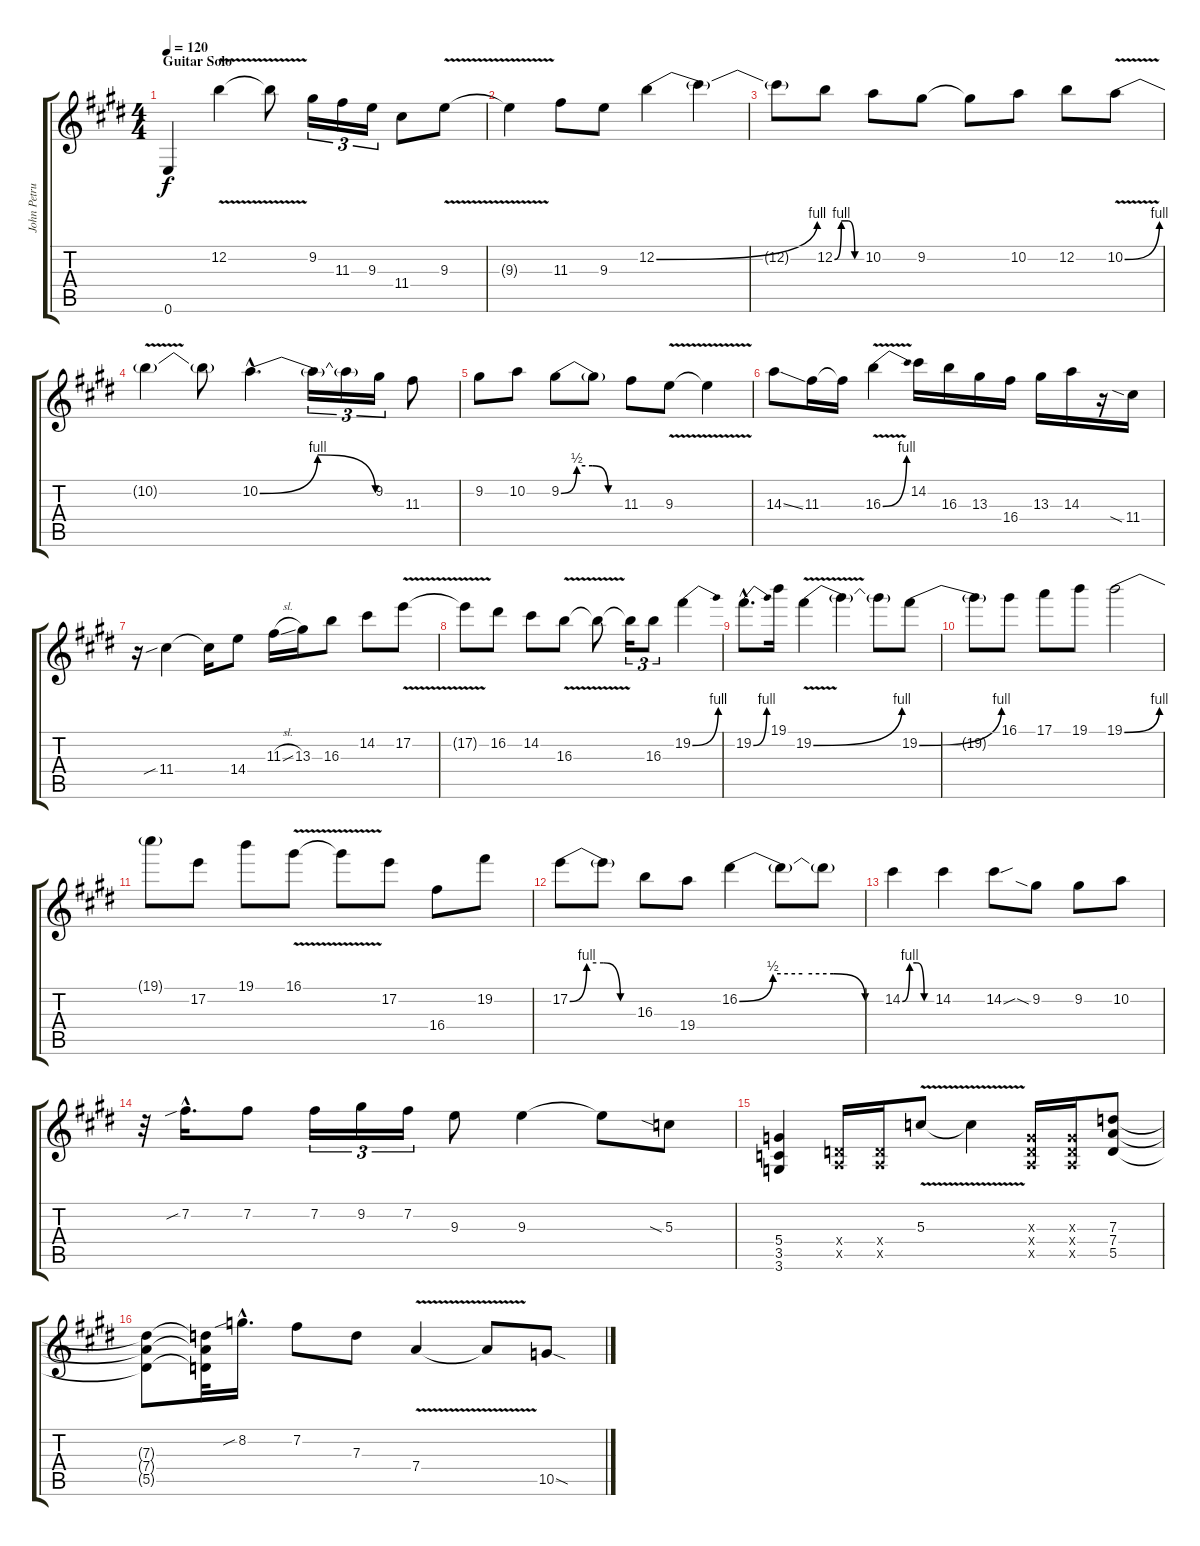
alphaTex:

\track ("John Petrucci Acoustic/Solo Guitar" "John Petru") {instrument electricguitarclean}
\staff {score tabs}
\tuning (E4 B3 G3 D3 A2 E2) {hide}
\ts (4 4)
\section ("" "Guitar Solo")
\tempo 120
\clef g2
\ks e
0.6.4{dy f instrument distortionguitar} 12.2{v}.4 12.2{t}.8 9.2.16{tu (3 2)} 11.3.16{tu (3 2)} 9.3.16{tu (3 2)} 11.4.8 9.3{v}.8 |
9.3{t}.4 11.3.8 9.3.8 12.2{be (bend 0 0 60 4)}.4 12.2{t}.4 |
12.2{t}.8 12.2{be (custom 0 0 15 4 30 4 45 0 60 0)}.8 10.2.8 9.2.8 9.2{t}.8 10.2.8 12.2.8 10.2{be (bend 0 0 60 4) v}.8 |
10.2{t}.4 10.2{t}.8 10.2{be (bendrelease 0 0 15 4 41 4 60 0) hac}.4{d} 10.2{t}.16{tu (3 2)} 10.2{t}.16{tu (3 2)} 9.2.16{tu (3 2)} 11.3.8 |
9.2.8 10.2.8 9.2{be (custom 0 0 15 2 30 2 45 0 60 0)}.8 9.2{t}.8 11.3.8 9.3{v}.8 9.3{t}.4 |
14.3{ss}.8 11.3.16 11.3{t}.16 16.3{be (bend 0 0 60 4) v}.4 14.2.16 16.3.16 13.3.16 16.4.16 13.3.16 14.3.16 r.16 11.4{sia}.16 |
r.16 11.4{sib}.4 11.4{t}.16 14.4.8 11.3{sl}.16 13.3.16 16.3.8 14.2.8 17.2{v}.8 |
17.2{t}.8 16.2.8 14.2.8 16.3{v}.8 16.3{t}.8 16.3{t}.16{tu (3 2)} 16.3.8{tu (3 2)} 19.2{be (bend 0 0 60 4)}.4 |
19.2{be (bend 0 0 60 4) hac}.8{d} 19.1.16 19.2{be (bend 0 0 60 4) v}.4 19.2{t}.4 19.2{t}.8 19.2{be (bend 0 0 60 4)}.8 |
19.2{t}.8 16.1.8 17.1.8 19.1.8 19.1{be (bend 0 0 60 4)}.2 |
19.1{t}.8 17.2.8 19.1.8 16.1{v}.8 16.1{t}.8 17.2.8 16.4.8 19.2.8 |
17.2{be (custom 0 0 15 4 30 4 45 0 60 0)}.8 17.2{t}.8 16.3.8 19.4.8 16.2{be (custom 0 0 16 2 30 2 45 2 60 0)}.4 16.2{t}.8 16.2{t}.8 |
14.2{be (custom 0 0 15 4 30 4 45 0 60 0)}.4 14.2.4 14.2{sou}.8 9.2{sia}.8 9.2.8 10.2.8 |
r.32 7.2{sib hac}.16{d} 7.2.8 7.2.16{tu (3 2)} 9.2.16{tu (3 2)} 7.2.16{tu (3 2)} 9.3.8 9.3.4 9.3{t}.8 5.3{sia}.8 |
(5.4 3.5 3.6).4 (0.4{x} 0.5{x}).16 (0.4{x} 0.5{x}).16 5.3{v}.8 5.3{t}.4 (0.3{x} 0.4{x} 0.5{x}).16 (0.3{x} 0.4{x} 0.5{x}).16 (7.3 7.4 5.5).8 |
(7.3{t} 7.4{t} 5.5{t}).8 (7.3{t} 7.4{t} 5.5{t}).32 8.2{sib hac}.16{d} 7.2.8 7.3.8 7.4{v}.4 7.4{t}.8 10.5{sod}.8
